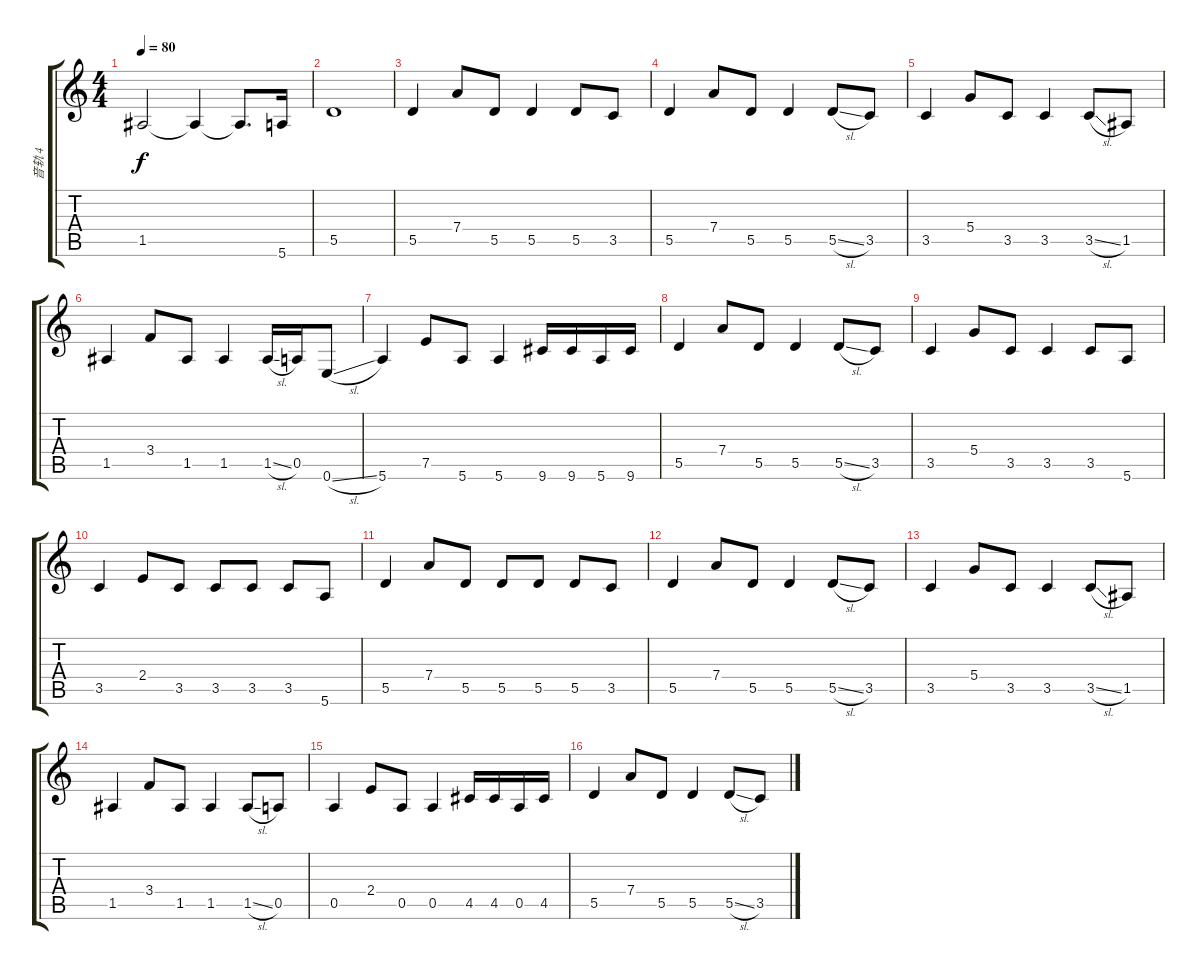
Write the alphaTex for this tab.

\track ("音轨 4" "音轨 4") {instrument electricbassfinger}
\staff {score tabs}
\tuning (E4 B3 G3 D3 A2 E2) {hide}
\ts (4 4)
\tempo 80
\clef g2
\ks c
1.5.2{dy f} 1.5{t}.4 1.5{t}.8{d} 5.6.16 |
5.5.1 |
5.5.4 7.4.8 5.5.8 5.5.4 5.5.8 3.5.8 |
5.5.4 7.4.8 5.5.8 5.5.4 5.5{sl}.8 3.5.8 |
3.5.4 5.4.8 3.5.8 3.5.4 3.5{sl}.8 1.5.8 |
1.5.4 3.4.8 1.5.8 1.5.4 1.5{sl}.16 0.5.16 0.6{sl}.8 |
5.6.4 7.5.8 5.6.8 5.6.4 9.6.16 9.6.16 5.6.16 9.6.16 |
5.5.4 7.4.8 5.5.8 5.5.4 5.5{sl}.8 3.5.8 |
3.5.4 5.4.8 3.5.8 3.5.4 3.5.8 5.6.8 |
3.5.4 2.4.8 3.5.8 3.5.8 3.5.8 3.5.8 5.6.8 |
5.5.4 7.4.8 5.5.8 5.5.8 5.5.8 5.5.8 3.5.8 |
5.5.4 7.4.8 5.5.8 5.5.4 5.5{sl}.8 3.5.8 |
3.5.4 5.4.8 3.5.8 3.5.4 3.5{sl}.8 1.5.8 |
1.5.4 3.4.8 1.5.8 1.5.4 1.5{sl}.8 0.5.8 |
0.5.4 2.4.8 0.5.8 0.5.4 4.5.16 4.5.16 0.5.16 4.5.16 |
5.5.4 7.4.8 5.5.8 5.5.4 5.5{sl}.8 3.5.8
